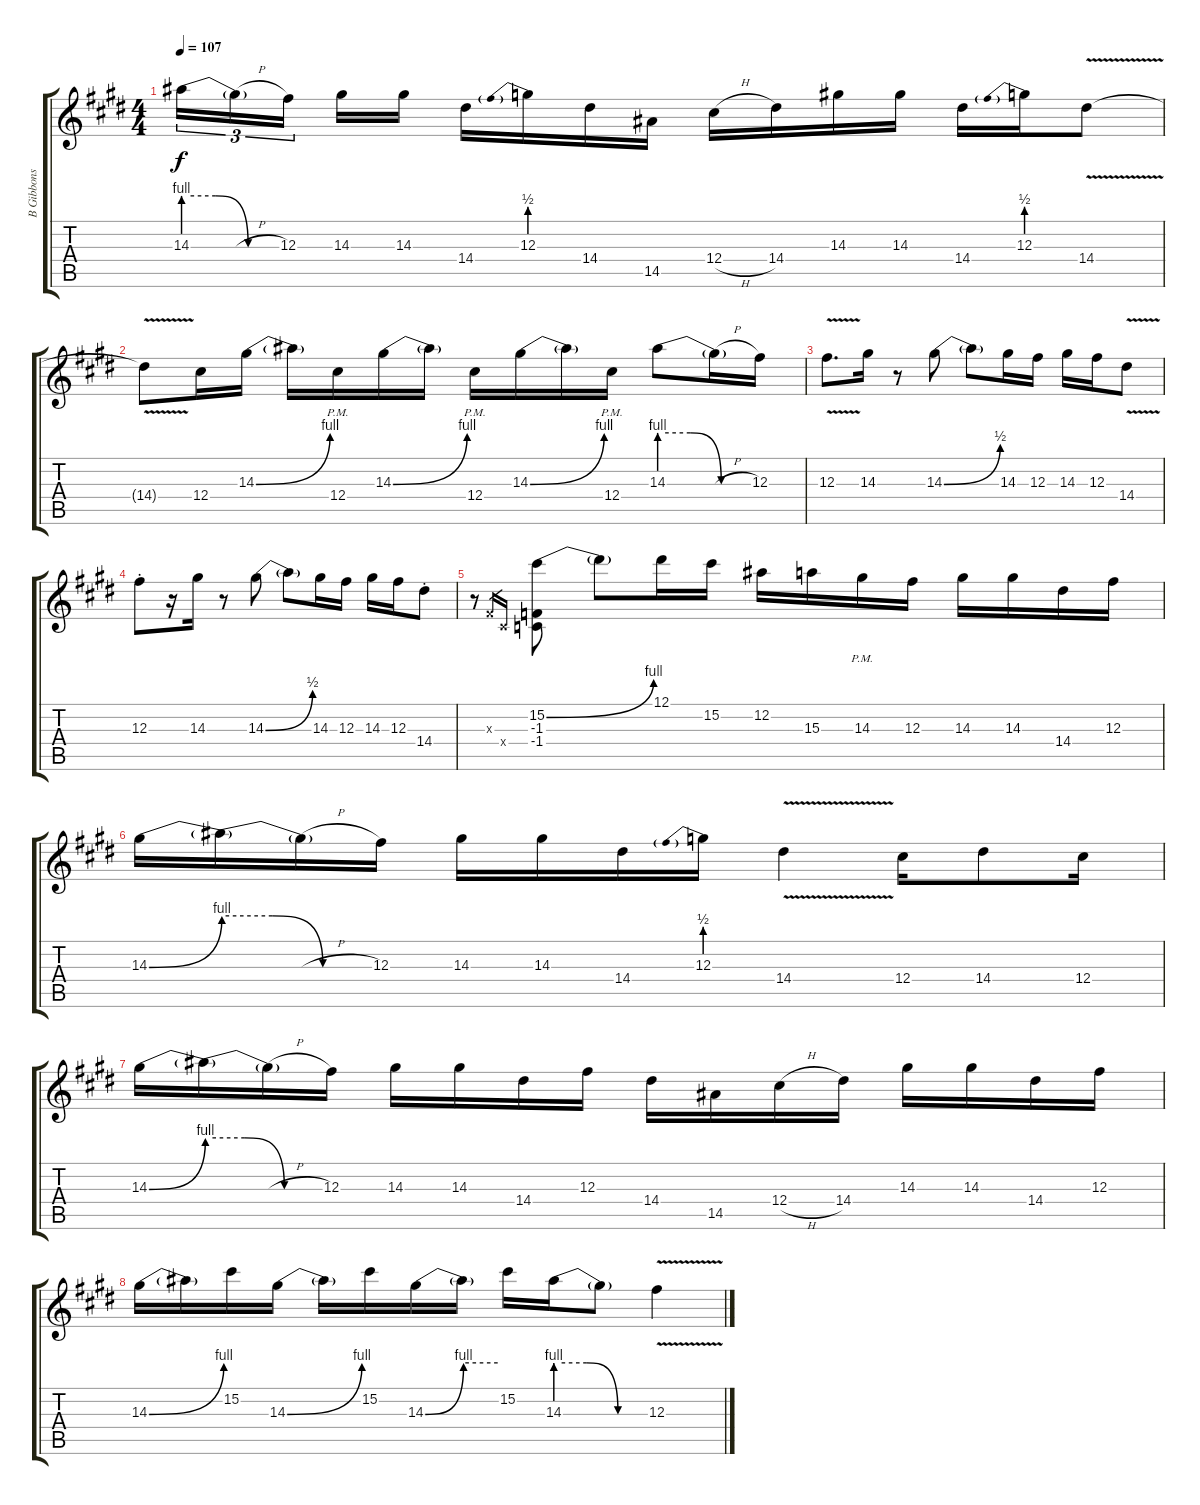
\track ("B Gibbons" "B Gibbons") {instrument distortionguitar}
\staff {score tabs}
\tuning (Eb4 Bb3 Gb3 Db3 Ab2 Eb2) {hide}
\ts (4 4)
\tempo 107
\clef g2
\ks e
14.3{be (custom 0 4 20 4 40 0 60 0) t}.16{tu (3 2) dy f} 14.3{h t}.16{tu (3 2)} 12.3.16{tu (3 2) beam splitsecondary} 14.3.16 14.3.16 14.4.16 12.3{be (prebend 0 2 60 2)}.16 14.4.16 14.5.16 12.4{h}.16 14.4.16 14.3.16 14.3.16 14.4.16 12.3{be (prebend 0 2 60 2)}.16 14.4{v}.8 |
\ks c#minor
14.4{v t}.8 12.4.16 14.3{be (bend 0 0 60 4)}.16 14.3{t}.16 12.4{pm}.16 14.3{be (bend 0 0 60 4)}.16 14.3{t}.16 12.4{pm}.16 14.3{be (bend 0 0 60 4)}.16 14.3{t}.16 12.4{pm}.16 14.3{be (custom 0 4 20 4 40 0 60 0)}.8 14.3{h t}.16 12.3.16 |
\ks e
12.3{v}.8{d} 14.3.16 r.8 14.3{be (bend 0 0 60 2)}.8 14.3{t}.8 14.3.16 12.3.16 14.3.16 12.3.16 14.4{v}.8 |
\ks c#minor
12.3{st}.8 r.16 14.3.16 r.8 14.3{be (bend 0 0 60 2)}.8 14.3{t}.8 14.3.16 12.3.16 14.3.16 12.3.16 14.4{st}.8 |
\ks e
r.8 0.3{x}.16{gr} 0.4{x}.16{gr} (15.2{be (bend 0 0 60 4)} -1.3 -1.4).8 15.2{t}.8 12.1.16 15.2.16 12.2.16 15.3.16 14.3{pm}.16 12.3.16 14.3.16 14.3.16 14.4.16 12.3.16 |
\ks c#minor
14.3{be (bend 0 0 60 4)}.16 14.3{be (custom 0 4 20 4 40 0 60 0) t}.16 14.3{h t}.16 12.3.16 14.3.16 14.3.16 14.4.16 12.3{be (prebend 0 2 60 2)}.16 14.4{v}.4 12.4.16 14.4.8 12.4.16 |
\ks e
14.3{be (bend 0 0 60 4)}.16 14.3{be (custom 0 4 20 4 40 0 60 0) t}.16 14.3{h t}.16 12.3.16 14.3.16 14.3.16 14.4.16 12.3.16 14.4.16 14.5.16 12.4{h}.16 14.4.16 14.3.16 14.3.16 14.4.16 12.3.16 |
\ks c#minor
14.3{be (bend 0 0 60 4)}.16 14.3{t}.16 15.2.16 14.3{be (bend 0 0 60 4)}.16 14.3{t}.16 15.2.16 14.3{be (bend 0 0 60 4)}.16 14.3{be (hold 0 4 60 4) t}.16 15.2.16 14.3{be (custom 0 4 20 4 40 0 60 0)}.16 14.3{t}.8 12.3{v}.4
